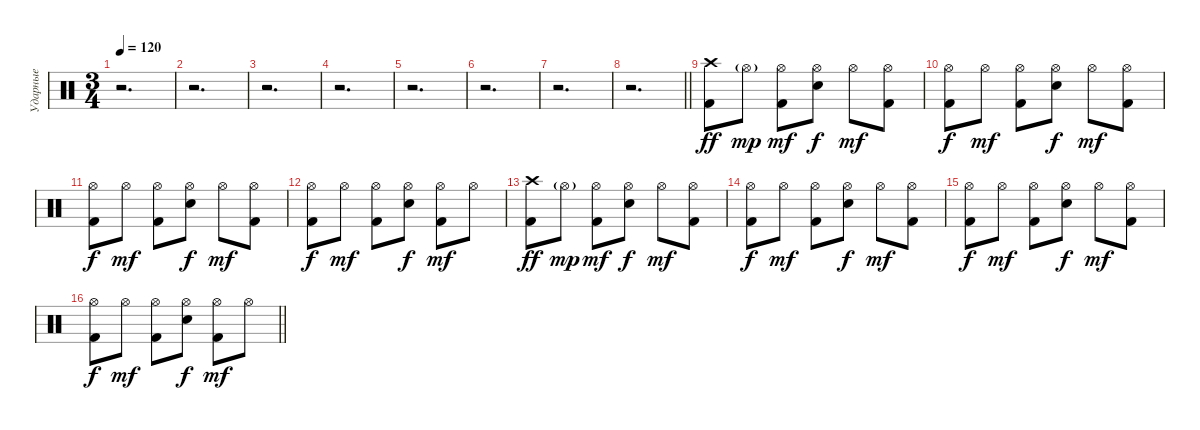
\track ("Ударные" "Ударные") {instrument percussion}
\staff {score}
\articulation defaults
\ts (3 4)
\tempo 120
\clef neutral
\ks c
r.2{d dy ff} |
r.2{d} |
r.2{d} |
r.2{d} |
r.2{d} |
r.2{d} |
r.2{d} |
\barLineRight lightlight
r.2{d} |
("Crash high (hit)" "Kick (hit) 2").8 "Hi-Hat (open)"{g}.8{dy mp} ("Hi-Hat (open)" "Kick (hit) 2").8{dy mf} ("Hi-Hat (open)" "Electric Snare (hit)").8{dy f} "Hi-Hat (open)".8{dy mf} ("Hi-Hat (open)" "Kick (hit) 2").8 |
("Hi-Hat (open)" "Kick (hit) 2").8{dy f} "Hi-Hat (open)".8{dy mf} ("Hi-Hat (open)" "Kick (hit) 2").8 ("Hi-Hat (open)" "Electric Snare (hit)").8{dy f} "Hi-Hat (open)".8{dy mf} ("Hi-Hat (open)" "Kick (hit) 2").8 |
("Hi-Hat (open)" "Kick (hit) 2").8{dy f} "Hi-Hat (open)".8{dy mf} ("Hi-Hat (open)" "Kick (hit) 2").8 ("Hi-Hat (open)" "Electric Snare (hit)").8{dy f} "Hi-Hat (open)".8{dy mf} ("Hi-Hat (open)" "Kick (hit) 2").8 |
("Hi-Hat (open)" "Kick (hit) 2").8{dy f} "Hi-Hat (open)".8{dy mf} ("Hi-Hat (open)" "Kick (hit) 2").8 ("Hi-Hat (open)" "Electric Snare (hit)").8{dy f} ("Hi-Hat (open)" "Kick (hit) 2").8{dy mf} "Hi-Hat (open)".8 |
("Crash high (hit)" "Kick (hit) 2").8{dy ff} "Hi-Hat (open)"{g}.8{dy mp} ("Hi-Hat (open)" "Kick (hit) 2").8{dy mf} ("Hi-Hat (open)" "Electric Snare (hit)").8{dy f} "Hi-Hat (open)".8{dy mf} ("Hi-Hat (open)" "Kick (hit) 2").8 |
("Hi-Hat (open)" "Kick (hit) 2").8{dy f} "Hi-Hat (open)".8{dy mf} ("Hi-Hat (open)" "Kick (hit) 2").8 ("Hi-Hat (open)" "Electric Snare (hit)").8{dy f} "Hi-Hat (open)".8{dy mf} ("Hi-Hat (open)" "Kick (hit) 2").8 |
("Hi-Hat (open)" "Kick (hit) 2").8{dy f} "Hi-Hat (open)".8{dy mf} ("Hi-Hat (open)" "Kick (hit) 2").8 ("Hi-Hat (open)" "Electric Snare (hit)").8{dy f} "Hi-Hat (open)".8{dy mf} ("Hi-Hat (open)" "Kick (hit) 2").8 |
\barLineRight lightlight
("Hi-Hat (open)" "Kick (hit) 2").8{dy f} "Hi-Hat (open)".8{dy mf} ("Hi-Hat (open)" "Kick (hit) 2").8 ("Hi-Hat (open)" "Electric Snare (hit)").8{dy f} ("Hi-Hat (open)" "Kick (hit) 2").8{dy mf} "Hi-Hat (open)".8
